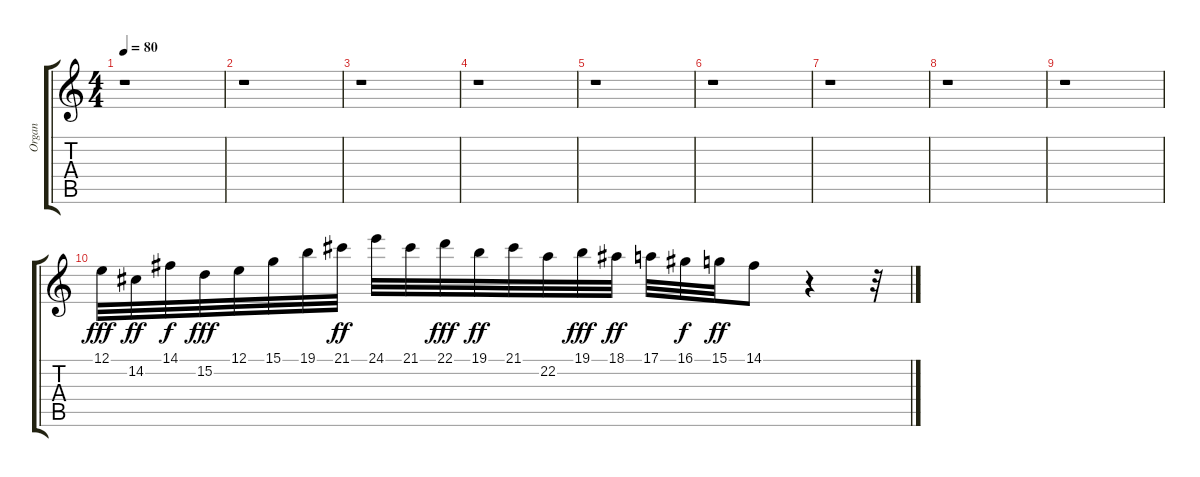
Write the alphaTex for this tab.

\track ("Organ" "Organ") {instrument rockorgan}
\staff {score tabs}
\tuning (E4 B3 G3 D3 A2 E2) {hide}
\ts (4 4)
\tempo 80
\clef g2
\ks c
r.1{dy ff} |
r.1 |
r.1 |
r.1 |
r.1 |
r.1 |
r.1 |
r.1 |
r.1 |
12.1.32{dy fff volume 6} 14.2.32{dy ff} 14.1.32{dy f} 15.2.32{dy fff} 12.1.32 15.1.32 19.1.32 21.1.32{dy ff} 24.1.32 21.1.32 22.1.32{dy fff} 19.1.32{dy ff} 21.1.32 22.2.32 19.1.32{dy fff} 18.1.32{dy ff} 17.1.32 16.1.32{dy f} 15.1.32{dy ff} 14.1.8 r.4 r.32
